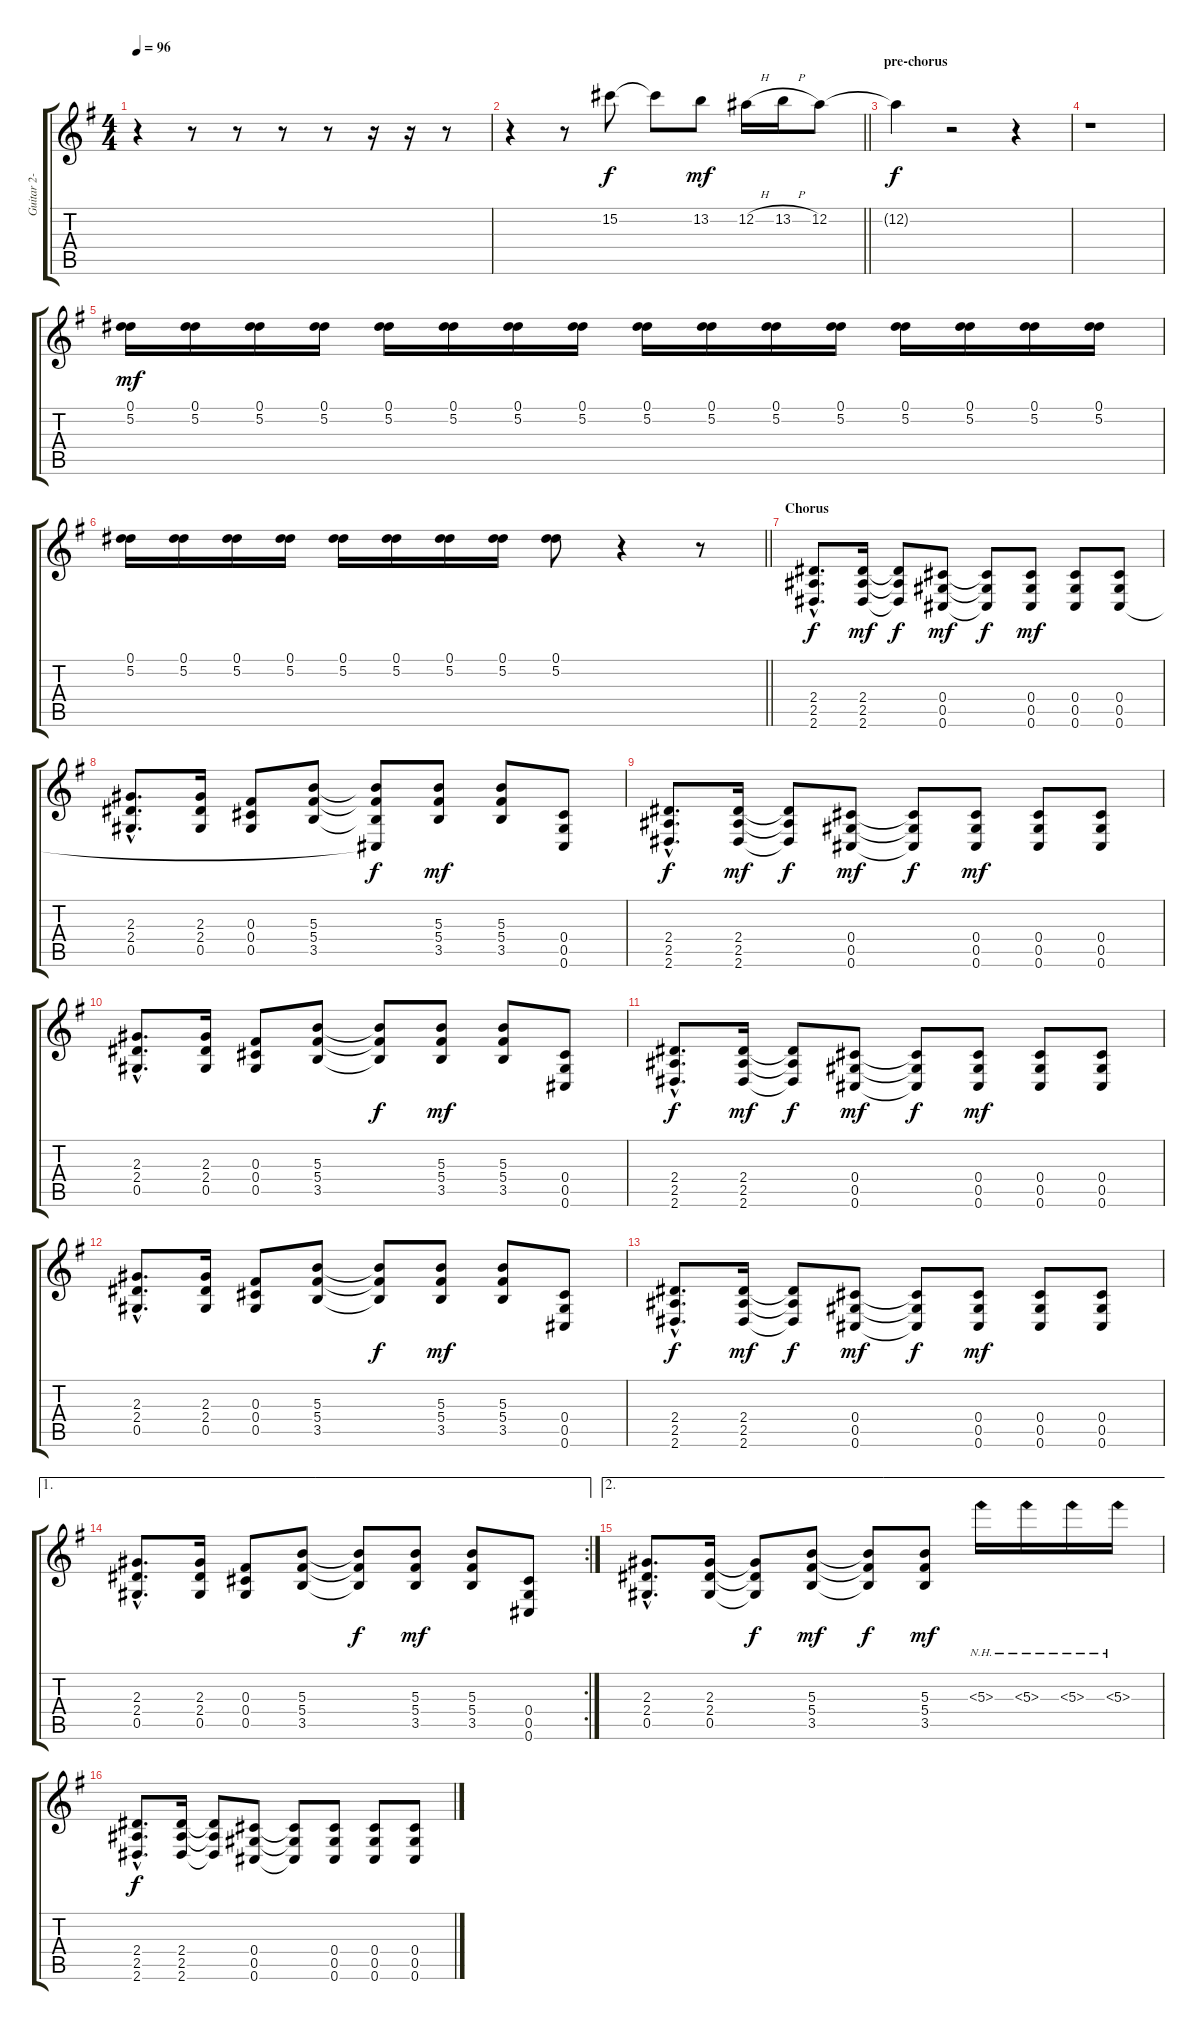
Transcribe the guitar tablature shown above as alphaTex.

\track ("Guitar 2- Distortion" "Guitar 2- ") {instrument distortionguitar}
\staff {score tabs}
\tuning (Eb4 Bb3 Gb3 Db3 Ab2 Db2) {hide}
\ts (4 4)
\tempo 96
\clef g2
\ks g
r.4{dy mf} r.8 r.8 r.8 r.8 r.16 r.16 r.8 |
\barLineRight lightlight
r.4 r.8 15.2.8{dy f} 15.2{t}.8 13.2.8{dy mf} 12.2{h}.16 13.2{h}.16 12.2.8 |
\section ("" "pre-chorus")
12.2{t}.4{dy f} r.2 r.4 |
r.1 |
(0.1 5.2).16{dy mf} (0.1 5.2).16 (0.1 5.2).16 (0.1 5.2).16 (0.1 5.2).16 (0.1 5.2).16 (0.1 5.2).16 (0.1 5.2).16 (0.1 5.2).16 (0.1 5.2).16 (0.1 5.2).16 (0.1 5.2).16 (0.1 5.2).16 (0.1 5.2).16 (0.1 5.2).16 (0.1 5.2).16 |
\barLineRight lightlight
(0.1 5.2).16 (0.1 5.2).16 (0.1 5.2).16 (0.1 5.2).16 (0.1 5.2).16 (0.1 5.2).16 (0.1 5.2).16 (0.1 5.2).16 (0.1 5.2).8 r.4 r.8 |
\section ("" "Chorus")
(2.4{hac} 2.5{hac} 2.6{hac}).8{d dy f} (2.4 2.5 2.6).16{dy mf} (2.4{t} 2.5{t} 2.6{t}).8{dy f} (0.4 0.5 0.6).8{dy mf} (0.4{t} 0.5{t} 0.6{t}).8{dy f} (0.4 0.5 0.6).8{dy mf} (0.4 0.5 0.6).8 (0.4 0.5 0.6).8 |
(2.3{hac} 2.4{hac} 0.5{hac}).8{d} (2.3 2.4 0.5).16 (0.3 0.4 0.5).8 (5.3 5.4 3.5).8 (5.3{t} 5.4{t} 3.5{t} 0.6{t}).8{dy f} (5.3 5.4 3.5).8{dy mf} (5.3 5.4 3.5).8 (0.4 0.5 0.6).8 |
(2.4{hac} 2.5{hac} 2.6{hac}).8{d dy f} (2.4 2.5 2.6).16{dy mf} (2.4{t} 2.5{t} 2.6{t}).8{dy f} (0.4 0.5 0.6).8{dy mf} (0.4{t} 0.5{t} 0.6{t}).8{dy f} (0.4 0.5 0.6).8{dy mf} (0.4 0.5 0.6).8 (0.4 0.5 0.6).8 |
(2.3{hac} 2.4{hac} 0.5{hac}).8{d} (2.3 2.4 0.5).16 (0.3 0.4 0.5).8 (5.3 5.4 3.5).8 (5.3{t} 5.4{t} 3.5{t}).8{dy f} (5.3 5.4 3.5).8{dy mf} (5.3 5.4 3.5).8 (0.4 0.5 0.6).8 |
(2.4{hac} 2.5{hac} 2.6{hac}).8{d dy f} (2.4 2.5 2.6).16{dy mf} (2.4{t} 2.5{t} 2.6{t}).8{dy f} (0.4 0.5 0.6).8{dy mf} (0.4{t} 0.5{t} 0.6{t}).8{dy f} (0.4 0.5 0.6).8{dy mf} (0.4 0.5 0.6).8 (0.4 0.5 0.6).8 |
(2.3{hac} 2.4{hac} 0.5{hac}).8{d} (2.3 2.4 0.5).16 (0.3 0.4 0.5).8 (5.3 5.4 3.5).8 (5.3{t} 5.4{t} 3.5{t}).8{dy f} (5.3 5.4 3.5).8{dy mf} (5.3 5.4 3.5).8 (0.4 0.5 0.6).8 |
(2.4{hac} 2.5{hac} 2.6{hac}).8{d dy f} (2.4 2.5 2.6).16{dy mf} (2.4{t} 2.5{t} 2.6{t}).8{dy f} (0.4 0.5 0.6).8{dy mf} (0.4{t} 0.5{t} 0.6{t}).8{dy f} (0.4 0.5 0.6).8{dy mf} (0.4 0.5 0.6).8 (0.4 0.5 0.6).8 |
\ae 1
\rc 2
(2.3{hac} 2.4{hac} 0.5{hac}).8{d} (2.3 2.4 0.5).16 (0.3 0.4 0.5).8 (5.3 5.4 3.5).8 (5.3{t} 5.4{t} 3.5{t}).8{dy f} (5.3 5.4 3.5).8{dy mf} (5.3 5.4 3.5).8 (0.4 0.5 0.6).8 |
\ae 2
(2.3{hac} 2.4{hac} 0.5{hac}).8{d} (2.3 2.4 0.5).16 (2.3{t} 2.4{t} 0.5{t}).8{dy f} (5.3 5.4 3.5).8{dy mf} (5.3{t} 5.4{t} 3.5{t}).8{dy f} (5.3 5.4 3.5).8{dy mf} 5.3{nh}.16 5.3{nh}.16 5.3{nh}.16 5.3{nh}.16 |
(2.4{hac} 2.5{hac} 2.6{hac}).8{d dy f} (2.4 2.5 2.6).16 (2.4{t} 2.5{t} 2.6{t}).8 (0.4 0.5 0.6).8 (0.4{t} 0.5{t} 0.6{t}).8 (0.4 0.5 0.6).8 (0.4 0.5 0.6).8 (0.4 0.5 0.6).8
